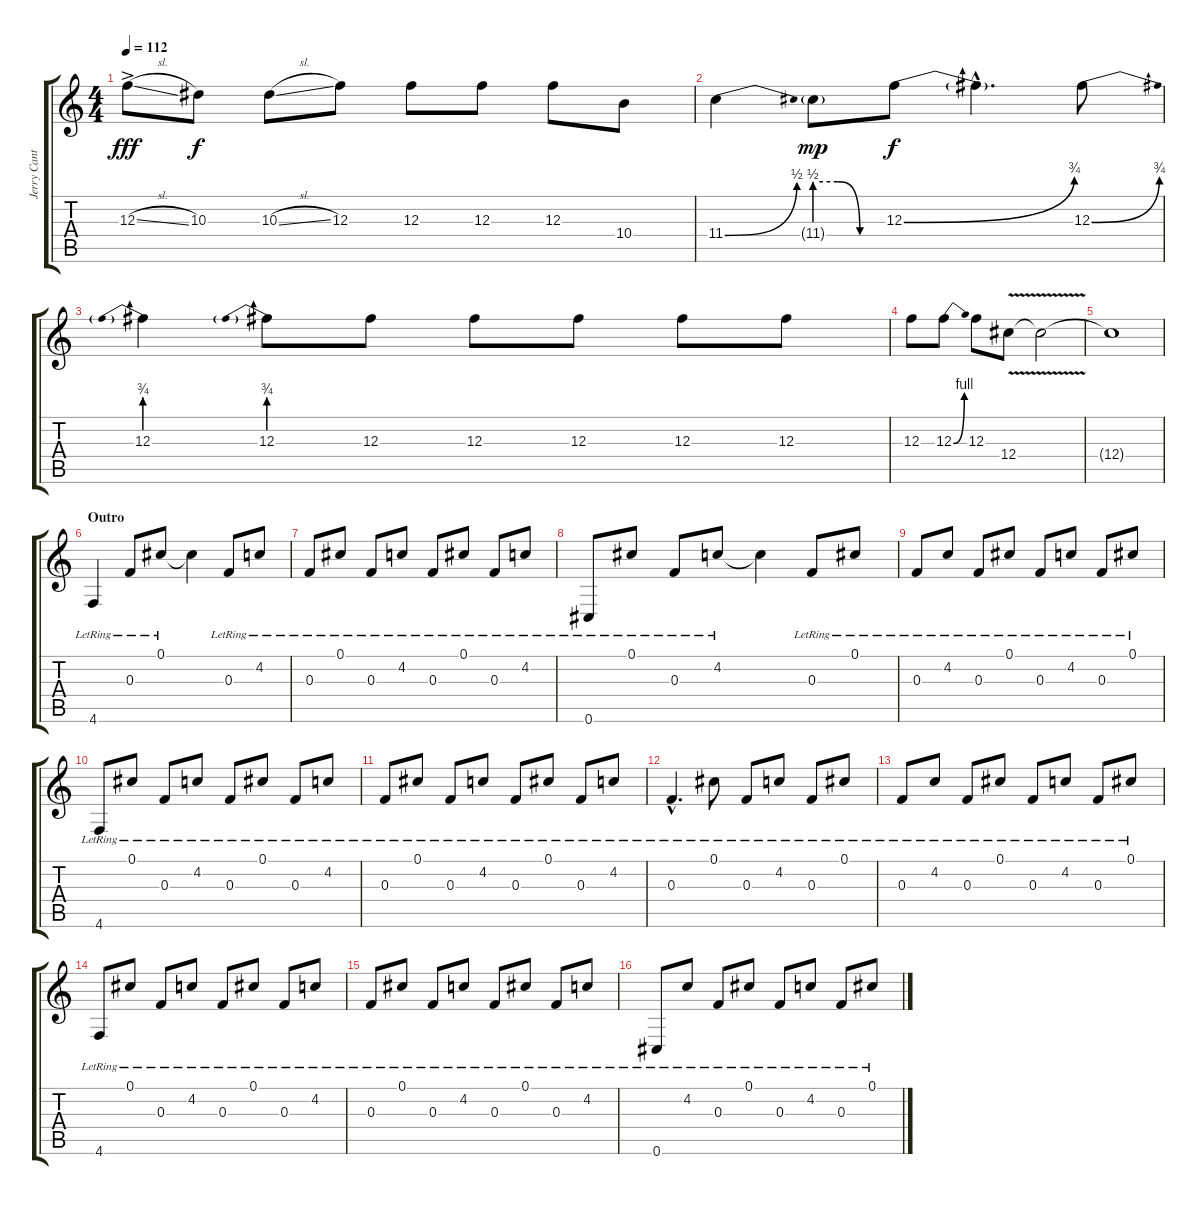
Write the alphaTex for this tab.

\track ("Jerry Cantrell" "Jerry Cant") {instrument acousticguitarsteel}
\staff {score tabs}
\tuning (Db4 Ab3 F3 Db3 Ab2 Db2) {hide}
\ts (4 4)
\tempo 112
\clef g2
\ks c
12.3{sl ac}.8{dy fff} 10.3.8{dy f} 10.3{sl}.8 12.3.8 12.3.8 12.3.8 12.3.8 10.4.8 |
11.4{be (bend 0 0 60 2)}.4 11.4{be (custom 0 2 20 2 40 0 60 0) g}.8{dy mp} 12.3{be (bend 0 0 60 3)}.8{dy f} 12.3{hac t}.4{d} 12.3{be (bend 0 0 60 3)}.8 |
12.3{be (prebend 0 3 60 3)}.4 12.3{be (prebend 0 3 60 3)}.8 12.3.8 12.3.8 12.3.8 12.3.8 12.3.8 |
12.3.8 12.3{be (bend 0 0 60 4)}.8 12.3.8 12.4{v}.8 12.4{t}.2 |
12.4{t}.1 |
\section ("" "Outro")
4.6{lr}.4 0.3{lr}.8 0.1{lr}.8 0.1{t}.4 0.3{lr}.8 4.2{lr}.8 |
0.3{lr}.8 0.1{lr}.8 0.3{lr}.8 4.2{lr}.8 0.3{lr}.8 0.1{lr}.8 0.3{lr}.8 4.2{lr}.8 |
0.6{lr}.8 0.1{lr}.8 0.3{lr}.8 4.2{lr}.8 4.2{t}.4 0.3{lr}.8 0.1{lr}.8 |
0.3{lr}.8 4.2{lr}.8 0.3{lr}.8 0.1{lr}.8 0.3{lr}.8 4.2{lr}.8 0.3{lr}.8 0.1{lr}.8 |
4.6{lr}.8 0.1{lr}.8 0.3{lr}.8 4.2{lr}.8 0.3{lr}.8 0.1{lr}.8 0.3{lr}.8 4.2{lr}.8 |
0.3{lr}.8 0.1{lr}.8 0.3{lr}.8 4.2{lr}.8 0.3{lr}.8 0.1{lr}.8 0.3{lr}.8 4.2{lr}.8 |
0.3{hac lr}.4{d} 0.1{lr}.8 0.3{lr}.8 4.2{lr}.8 0.3{lr}.8 0.1{lr}.8 |
0.3{lr}.8 4.2{lr}.8 0.3{lr}.8 0.1{lr}.8 0.3{lr}.8 4.2{lr}.8 0.3{lr}.8 0.1{lr}.8 |
4.6{lr}.8 0.1{lr}.8 0.3{lr}.8 4.2{lr}.8 0.3{lr}.8 0.1{lr}.8 0.3{lr}.8 4.2{lr}.8 |
0.3{lr}.8 0.1{lr}.8 0.3{lr}.8 4.2{lr}.8 0.3{lr}.8 0.1{lr}.8 0.3{lr}.8 4.2{lr}.8 |
0.6{lr}.8 4.2{lr}.8 0.3{lr}.8 0.1{lr}.8 0.3{lr}.8 4.2{lr}.8 0.3{lr}.8 0.1{lr}.8
